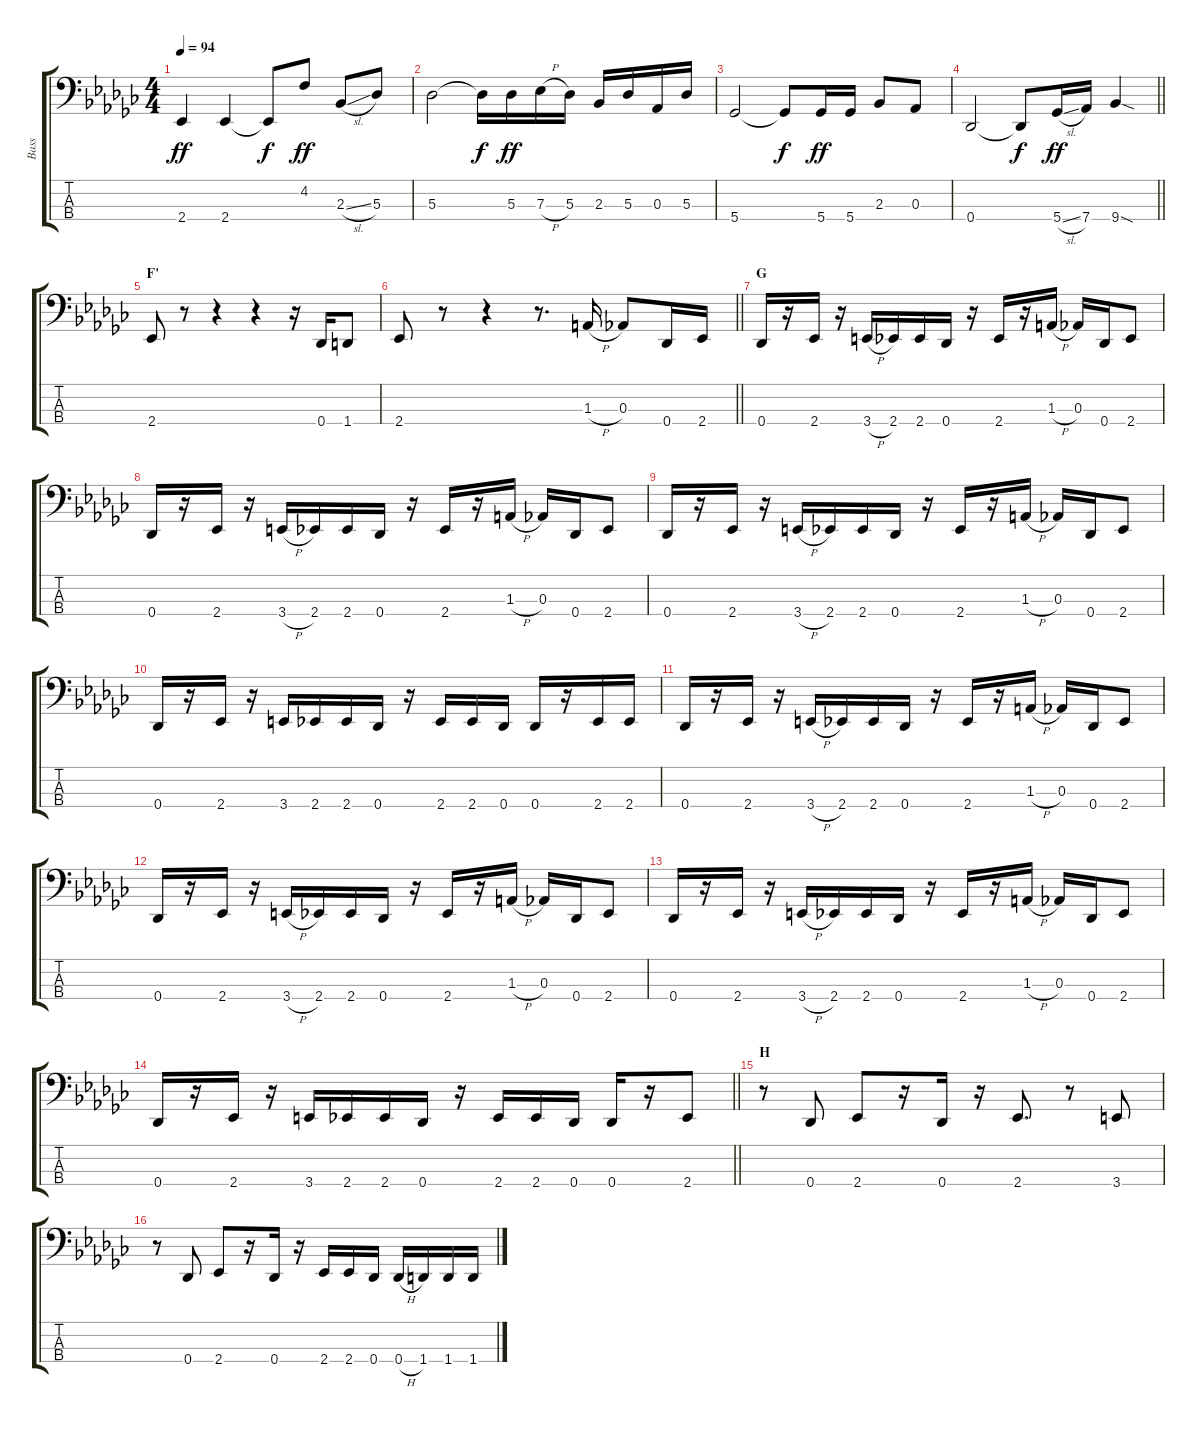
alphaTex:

\track ("Bass" "Bass") {instrument electricbasspick}
\staff {score tabs}
\tuning (Gb2 Db2 Ab1 Db1) {hide}
\ts (4 4)
\tempo 94
\clef f4
\ks gb
2.4.4{dy ff} 2.4.4 2.4{t}.8{dy f} 4.2.8{dy ff} 2.3{sl}.8 5.3.8 |
5.3.2 5.3{t}.16{dy f} 5.3.16{dy ff} 7.3{h}.16 5.3.16 2.3.16 5.3.16 0.3.16 5.3.16 |
5.4.2 5.4{t}.8{dy f} 5.4.16{dy ff} 5.4.16 2.3.8 0.3.8 |
\barLineRight lightlight
0.4.2 0.4{t}.8{dy f} 5.4{sl}.16{dy ff} 7.4.16 9.4{sod}.4 |
\section ("" "F'")
2.4.8 r.8 r.4 r.4 r.16 0.4.16 1.4.8 |
\barLineRight lightlight
2.4.8 r.8 r.4 r.8{d} 1.3{h}.16 0.3.8 0.4.16 2.4.16 |
\section ("" "G")
0.4.16 r.16 2.4.16 r.16 3.4{h}.16 2.4.16 2.4.16 0.4.16 r.16 2.4.16 r.16 1.3{h}.16 0.3.16 0.4.16 2.4.8 |
0.4.16 r.16 2.4.16 r.16 3.4{h}.16 2.4.16 2.4.16 0.4.16 r.16 2.4.16 r.16 1.3{h}.16 0.3.16 0.4.16 2.4.8 |
0.4.16 r.16 2.4.16 r.16 3.4{h}.16 2.4.16 2.4.16 0.4.16 r.16 2.4.16 r.16 1.3{h}.16 0.3.16 0.4.16 2.4.8 |
0.4.16 r.16 2.4.16 r.16 3.4.16 2.4.16 2.4.16 0.4.16 r.16 2.4.16 2.4.16 0.4.16 0.4.16 r.16 2.4.16 2.4.16 |
0.4.16 r.16 2.4.16 r.16 3.4{h}.16 2.4.16 2.4.16 0.4.16 r.16 2.4.16 r.16 1.3{h}.16 0.3.16 0.4.16 2.4.8 |
0.4.16 r.16 2.4.16 r.16 3.4{h}.16 2.4.16 2.4.16 0.4.16 r.16 2.4.16 r.16 1.3{h}.16 0.3.16 0.4.16 2.4.8 |
0.4.16 r.16 2.4.16 r.16 3.4{h}.16 2.4.16 2.4.16 0.4.16 r.16 2.4.16 r.16 1.3{h}.16 0.3.16 0.4.16 2.4.8 |
\barLineRight lightlight
0.4.16 r.16 2.4.16 r.16 3.4.16 2.4.16 2.4.16 0.4.16 r.16 2.4.16 2.4.16 0.4.16 0.4.16 r.16 2.4.8 |
\section ("" "H")
r.8 0.4.8 2.4.8 r.16 0.4.16 r.16 2.4.8{d} r.8 3.4.8 |
r.8 0.4.8 2.4.8 r.16 0.4.16 r.16 2.4.16 2.4.16 0.4.16 0.4{h}.16 1.4.16 1.4.16 1.4.16
